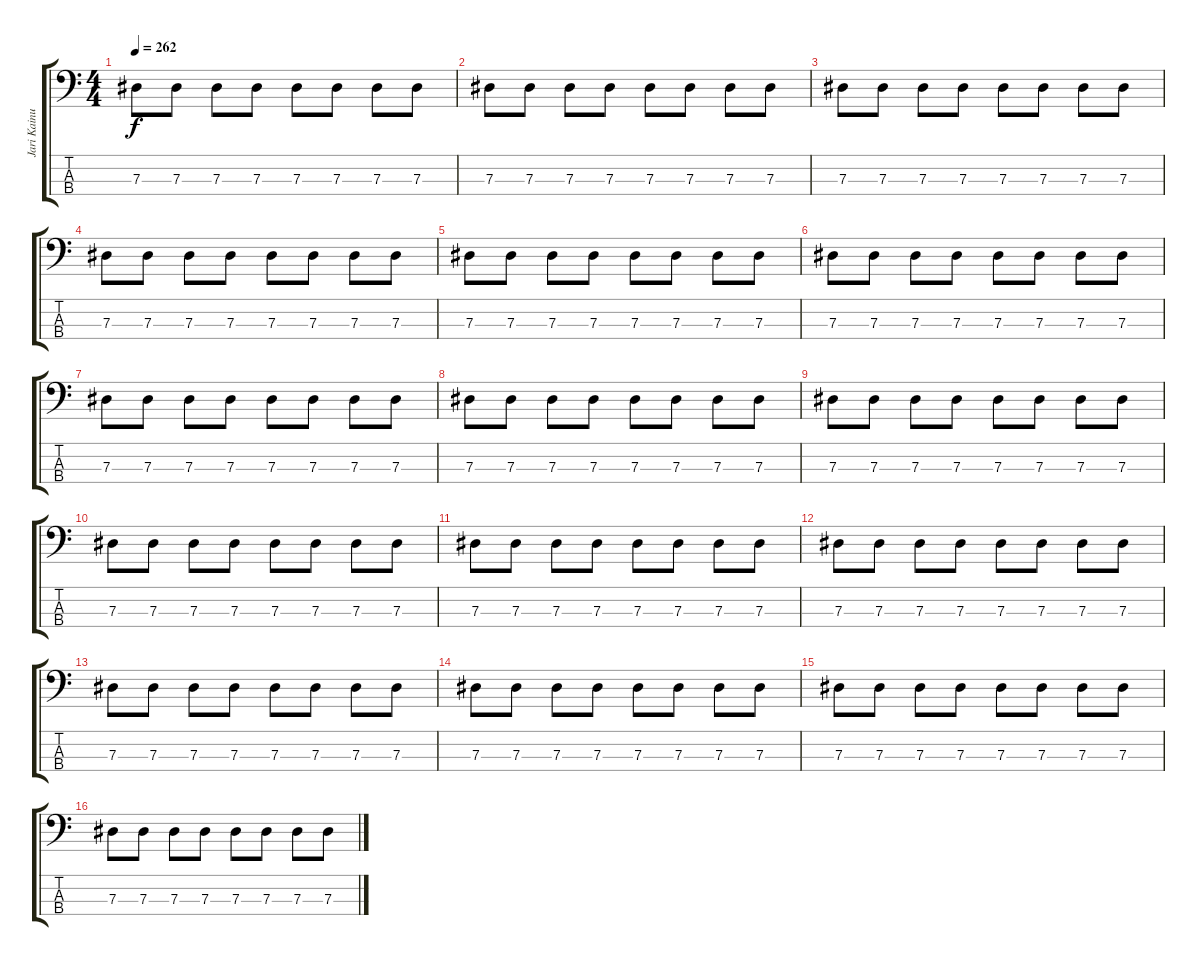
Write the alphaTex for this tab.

\track ("Jari Kainulainen" "Jari Kainu") {instrument electricbassfinger}
\staff {score tabs}
\tuning (Gb2 Db2 Ab1 Eb1) {hide}
\ts (4 4)
\tempo 262
\clef f4
\ks c
7.3.8{dy f} 7.3.8 7.3.8 7.3.8 7.3.8 7.3.8 7.3.8 7.3.8 |
7.3.8 7.3.8 7.3.8 7.3.8 7.3.8 7.3.8 7.3.8 7.3.8 |
7.3.8 7.3.8 7.3.8 7.3.8 7.3.8 7.3.8 7.3.8 7.3.8 |
7.3.8 7.3.8 7.3.8 7.3.8 7.3.8 7.3.8 7.3.8 7.3.8 |
7.3.8 7.3.8 7.3.8 7.3.8 7.3.8 7.3.8 7.3.8 7.3.8 |
7.3.8 7.3.8 7.3.8 7.3.8 7.3.8 7.3.8 7.3.8 7.3.8 |
7.3.8 7.3.8 7.3.8 7.3.8 7.3.8 7.3.8 7.3.8 7.3.8 |
7.3.8 7.3.8 7.3.8 7.3.8 7.3.8 7.3.8 7.3.8 7.3.8 |
7.3.8 7.3.8 7.3.8 7.3.8 7.3.8 7.3.8 7.3.8 7.3.8 |
7.3.8 7.3.8 7.3.8 7.3.8 7.3.8 7.3.8 7.3.8 7.3.8 |
7.3.8 7.3.8 7.3.8 7.3.8 7.3.8 7.3.8 7.3.8 7.3.8 |
7.3.8 7.3.8 7.3.8 7.3.8 7.3.8 7.3.8 7.3.8 7.3.8 |
7.3.8 7.3.8 7.3.8 7.3.8 7.3.8 7.3.8 7.3.8 7.3.8 |
7.3.8 7.3.8 7.3.8 7.3.8 7.3.8 7.3.8 7.3.8 7.3.8 |
7.3.8 7.3.8 7.3.8 7.3.8 7.3.8 7.3.8 7.3.8 7.3.8 |
7.3.8 7.3.8 7.3.8 7.3.8 7.3.8 7.3.8 7.3.8 7.3.8
